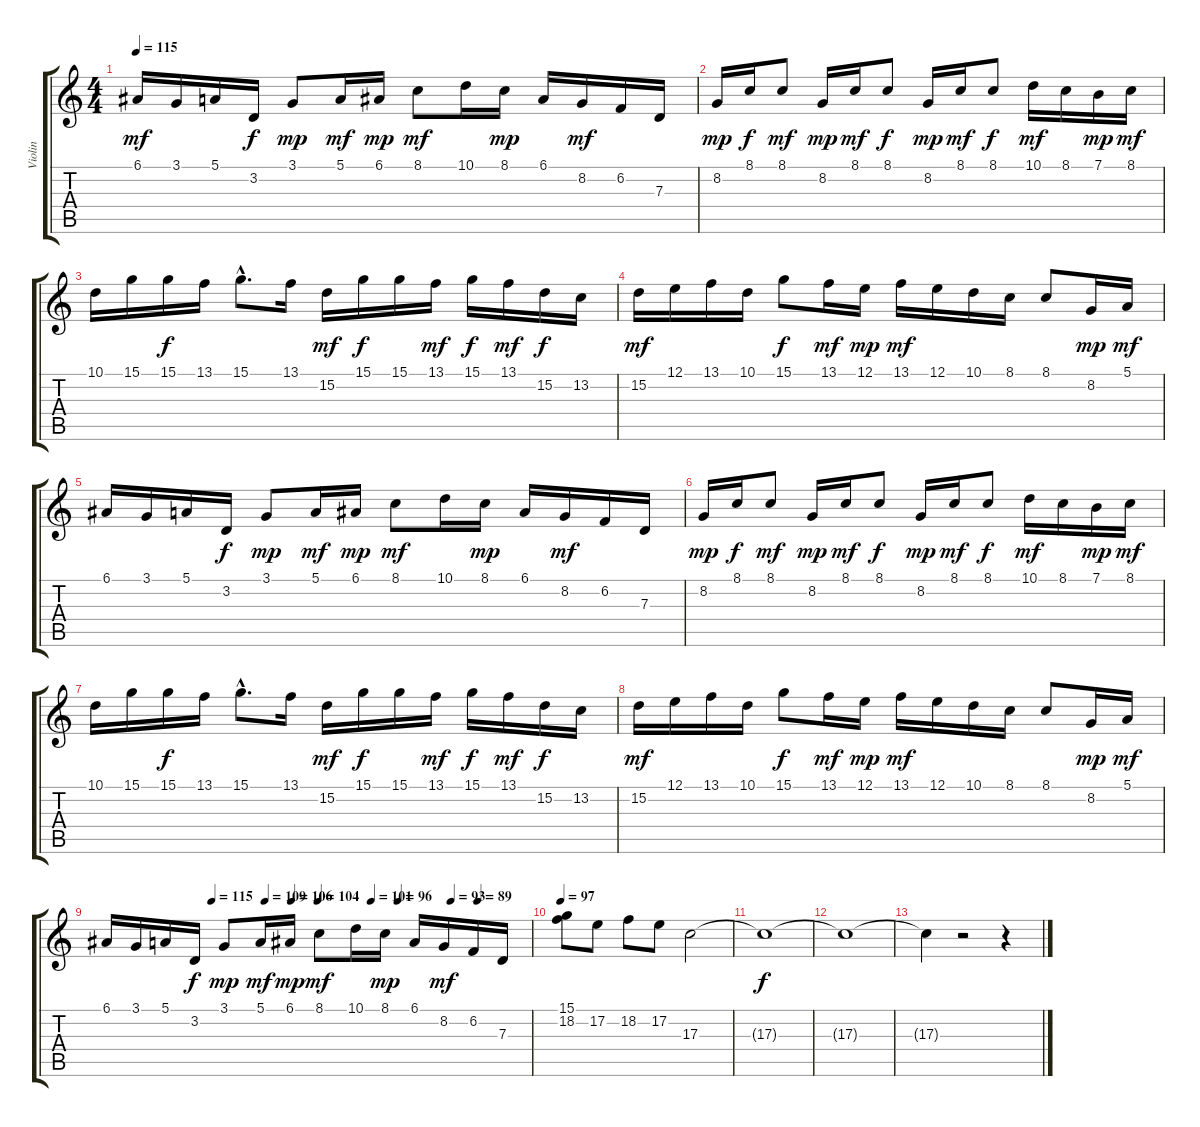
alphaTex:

\track ("Violin" "Violin") {instrument violin}
\staff {score tabs}
\tuning (E4 B3 G3 D3 A2 E2) {hide}
\ts (4 4)
\tempo 115
\clef g2
\ks c
6.1.16{dy mf} 3.1.16 5.1.16 3.2.16{dy f} 3.1.8{dy mp} 5.1.16{dy mf} 6.1.16{dy mp} 8.1.8{dy mf} 10.1.16 8.1.16{dy mp} 6.1.16 8.2.16{dy mf} 6.2.16 7.3.16 |
8.2.16{dy mp} 8.1.16{dy f} 8.1.8{dy mf} 8.2.16{dy mp} 8.1.16{dy mf} 8.1.8{dy f} 8.2.16{dy mp} 8.1.16{dy mf} 8.1.8{dy f} 10.1.16{dy mf} 8.1.16 7.1.16{dy mp} 8.1.16{dy mf} |
10.1.16 15.1.16 15.1.16{dy f} 13.1.16 15.1{hac}.8{d} 13.1.16 15.2.16{dy mf} 15.1.16{dy f} 15.1.16 13.1.16{dy mf} 15.1.16{dy f} 13.1.16{dy mf} 15.2.16{dy f} 13.2.16 |
15.2.16{dy mf} 12.1.16 13.1.16 10.1.16 15.1.8{dy f} 13.1.16{dy mf} 12.1.16{dy mp} 13.1.16{dy mf} 12.1.16 10.1.16 8.1.16 8.1.8 8.2.16{dy mp} 5.1.16{dy mf} |
6.1.16 3.1.16 5.1.16 3.2.16{dy f} 3.1.8{dy mp} 5.1.16{dy mf} 6.1.16{dy mp} 8.1.8{dy mf} 10.1.16 8.1.16{dy mp} 6.1.16 8.2.16{dy mf} 6.2.16 7.3.16 |
8.2.16{dy mp} 8.1.16{dy f} 8.1.8{dy mf} 8.2.16{dy mp} 8.1.16{dy mf} 8.1.8{dy f} 8.2.16{dy mp} 8.1.16{dy mf} 8.1.8{dy f} 10.1.16{dy mf} 8.1.16 7.1.16{dy mp} 8.1.16{dy mf} |
10.1.16 15.1.16 15.1.16{dy f} 13.1.16 15.1{hac}.8{d} 13.1.16 15.2.16{dy mf} 15.1.16{dy f} 15.1.16 13.1.16{dy mf} 15.1.16{dy f} 13.1.16{dy mf} 15.2.16{dy f} 13.2.16 |
15.2.16{dy mf} 12.1.16 13.1.16 10.1.16 15.1.8{dy f} 13.1.16{dy mf} 12.1.16{dy mp} 13.1.16{dy mf} 12.1.16 10.1.16 8.1.16 8.1.8 8.2.16{dy mp} 5.1.16{dy mf} |
\tempo (115 0.25)
\tempo (109 0.375)
\tempo (106 0.4375)
\tempo (104 0.5)
\tempo (101 0.625)
\tempo (96 0.6875)
\tempo (93 0.8125)
\tempo (89 0.875)
6.1.16 3.1.16 5.1.16 3.2.16{dy f} 3.1.8{dy mp} 5.1.16{dy mf} 6.1.16{dy mp} 8.1.8{dy mf} 10.1.16 8.1.16{dy mp} 6.1.16 8.2.16{dy mf} 6.2.16 7.3.16 |
\tempo 97
(15.1 18.2).8 17.2.8 18.2.8 17.2.8 17.3.2 |
17.3{t}.1{dy f} |
17.3{t}.1 |
17.3{t}.4 r.2 r.4
